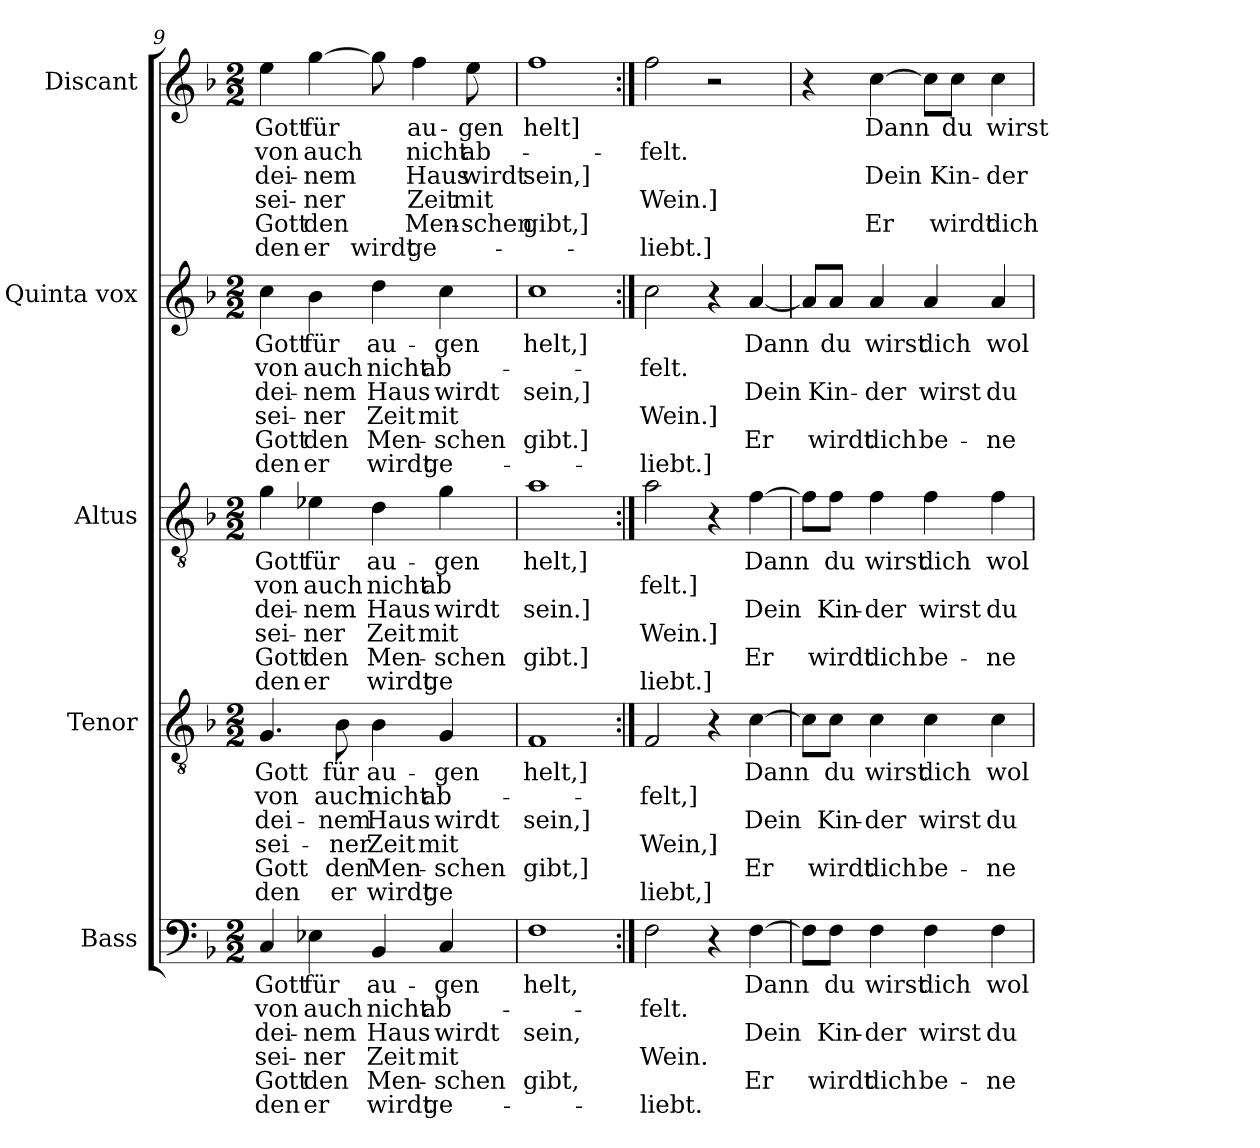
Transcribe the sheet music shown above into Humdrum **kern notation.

**kern	**text	**text	**text	**text	**text	**text	**kern	**text	**text	**text	**text	**text	**text	**kern	**text	**text	**text	**text	**text	**text	**kern	**text	**text	**text	**text	**text	**text	**kern	**text	**text	**text	**text	**text	**text
*part5	*part5	*part5	*part5	*part5	*part5	*part5	*part4	*part4	*part4	*part4	*part4	*part4	*part4	*part3	*part3	*part3	*part3	*part3	*part3	*part3	*part2	*part2	*part2	*part2	*part2	*part2	*part2	*part1	*part1	*part1	*part1	*part1	*part1	*part1
*staff5	*staff5	*staff5	*staff5	*staff5	*staff5	*staff5	*staff4	*staff4	*staff4	*staff4	*staff4	*staff4	*staff4	*staff3	*staff3	*staff3	*staff3	*staff3	*staff3	*staff3	*staff2	*staff2	*staff2	*staff2	*staff2	*staff2	*staff2	*staff1	*staff1	*staff1	*staff1	*staff1	*staff1	*staff1
*I"Bass	*	*	*	*	*	*	*I"Tenor	*	*	*	*	*	*	*I"Altus	*	*	*	*	*	*	*I"Quinta vox	*	*	*	*	*	*	*I"Discant	*	*	*	*	*	*
*I'B.	*	*	*	*	*	*	*I'T.	*	*	*	*	*	*	*I'A.	*	*	*	*	*	*	*I'Q.	*	*	*	*	*	*	*I'D.	*	*	*	*	*	*
*clefF4	*	*	*	*	*	*	*clefGv2	*	*	*	*	*	*	*clefGv2	*	*	*	*	*	*	*clefG2	*	*	*	*	*	*	*clefG2	*	*	*	*	*	*
*k[b-]	*	*	*	*	*	*	*k[b-]	*	*	*	*	*	*	*k[b-]	*	*	*	*	*	*	*k[b-]	*	*	*	*	*	*	*k[b-]	*	*	*	*	*	*
*M2/2	*	*	*	*	*	*	*M2/2	*	*	*	*	*	*	*M2/2	*	*	*	*	*	*	*M2/2	*	*	*	*	*	*	*M2/2	*	*	*	*	*	*
=9	=9	=9	=9	=9	=9	=9	=9	=9	=9	=9	=9	=9	=9	=9	=9	=9	=9	=9	=9	=9	=9	=9	=9	=9	=9	=9	=9	=9	=9	=9	=9	=9	=9	=9
!	!LO:LY:b	!LO:LY:b	!LO:LY:b	!LO:LY:b	!LO:LY:b	!LO:LY:b	!	!LO:LY:b	!LO:LY:b	!LO:LY:b	!LO:LY:b	!LO:LY:b	!LO:LY:b	!	!LO:LY:b	!LO:LY:b	!LO:LY:b	!LO:LY:b	!LO:LY:b	!LO:LY:b	!	!LO:LY:b	!LO:LY:b	!LO:LY:b	!LO:LY:b	!LO:LY:b	!LO:LY:b	!	!LO:LY:b	!LO:LY:b	!LO:LY:b	!LO:LY:b	!LO:LY:b	!LO:LY:b
4C/	Gott	-von	dei-	sei-	Gott	den	4.G/	Gott	-von	dei-	sei-	Gott	den	4g\	Gott	-von	dei-	sei-	Gott	den	4cc\	Gott	-von	dei-	sei-	Gott	den	4ee\	Gott	-von	dei-	sei-	Gott	den
!	!LO:LY:b	!LO:LY:b	!LO:LY:b	!LO:LY:b	!LO:LY:b	!LO:LY:b	!	!	!	!	!	!	!	!	!LO:LY:b	!LO:LY:b	!LO:LY:b	!LO:LY:b	!LO:LY:b	!LO:LY:b	!	!LO:LY:b	!LO:LY:b	!LO:LY:b	!LO:LY:b	!LO:LY:b	!LO:LY:b	!	!LO:LY:b	!LO:LY:b	!LO:LY:b	!LO:LY:b	!LO:LY:b	!LO:LY:b
4E-X\	für	auch	-nem	-ner	den	er	.	.	.	.	.	.	.	4e-X\	für	auch	-nem	-ner	den	er	4b-\	für	auch	-nem	-ner	den	er	[4gg\	für	auch	-nem	-ner	den	er
!	!	!	!	!	!	!	!	!LO:LY:b	!LO:LY:b	!LO:LY:b	!LO:LY:b	!LO:LY:b	!LO:LY:b	!	!	!	!	!	!	!	!	!	!	!	!	!	!	!	!	!	!	!	!	!
.	.	.	.	.	.	.	8B-\	für	auch	-nem	-ner	den	er	.	.	.	.	.	.	.	.	.	.	.	.	.	.	.	.	.	.	.	.	.
!	!LO:LY:b	!LO:LY:b	!LO:LY:b	!LO:LY:b	!LO:LY:b	!LO:LY:b	!	!LO:LY:b	!LO:LY:b	!LO:LY:b	!LO:LY:b	!LO:LY:b	!LO:LY:b	!	!LO:LY:b	!LO:LY:b	!LO:LY:b	!LO:LY:b	!LO:LY:b	!LO:LY:b	!	!LO:LY:b	!LO:LY:b	!LO:LY:b	!LO:LY:b	!LO:LY:b	!LO:LY:b	!	!	!	!	!	!	!LO:LY:b
4BB-/	au-	nicht	Haus	Zeit	Men-	wirdt	4B-\	au-	nicht	Haus	Zeit	Men-	wirdt	4d\	au-	nicht	Haus	Zeit	Men-	wirdt	4dd\	au-	nicht	Haus	Zeit	Men-	wirdt	8gg\]	.	.	.	.	.	wirdt
!	!	!	!	!	!	!	!	!	!	!	!	!	!	!	!	!	!	!	!	!	!	!	!	!	!	!	!	!	!LO:LY:b	!LO:LY:b	!LO:LY:b	!LO:LY:b	!LO:LY:b	!LO:LY:b
.	.	.	.	.	.	.	.	.	.	.	.	.	.	.	.	.	.	.	.	.	.	.	.	.	.	.	.	4ff\	au-	nicht	Haus	Zeit	Men-	ge-
!	!LO:LY:b	!LO:LY:b	!LO:LY:b	!LO:LY:b	!LO:LY:b	!LO:LY:b	!	!LO:LY:b	!LO:LY:b	!LO:LY:b	!LO:LY:b	!LO:LY:b	!LO:LY:b	!	!LO:LY:b	!LO:LY:b	!LO:LY:b	!LO:LY:b	!LO:LY:b	!LO:LY:b	!	!LO:LY:b	!LO:LY:b	!LO:LY:b	!LO:LY:b	!LO:LY:b	!LO:LY:b	!	!	!	!	!	!	!
4C/	-gen	ab-	wirdt	mit	-schen	ge-	4G/	-gen	ab-	wirdt	mit	-schen	ge	4g\	-gen	ab	wirdt	mit	-schen	ge	4cc\	-gen	ab-	wirdt	mit	-schen	ge-	.	.	.	.	.	.	.
!	!	!	!	!	!	!	!	!	!	!	!	!	!	!	!	!	!	!	!	!	!	!	!	!	!	!	!	!	!LO:LY:b	!LO:LY:b	!LO:LY:b	!LO:LY:b	!LO:LY:b	!
.	.	.	.	.	.	.	.	.	.	.	.	.	.	.	.	.	.	.	.	.	.	.	.	.	.	.	.	8ee\	-gen	ab-	wirdt	mit	-schen	.
=10	=10	=10	=10	=10	=10	=10	=10	=10	=10	=10	=10	=10	=10	=10	=10	=10	=10	=10	=10	=10	=10	=10	=10	=10	=10	=10	=10	=10	=10	=10	=10	=10	=10	=10
!	!LO:LY:b	!	!LO:LY:b	!	!LO:LY:b	!	!	!LO:LY:b	!	!LO:LY:b	!	!LO:LY:b	!	!	!LO:LY:b	!	!LO:LY:b	!	!LO:LY:b	!	!	!LO:LY:b	!	!LO:LY:b	!	!LO:LY:b	!	!	!LO:LY:b	!	!LO:LY:b	!	!LO:LY:b	!
1F	helt,	.	sein,	.	gibt,	.	1F	helt,]	.	sein,]	.	gibt,]	.	1a	helt,]	.	sein.]	.	gibt.]	.	1cc	helt,]	.	sein,]	.	gibt.]	.	1ff	helt]	.	sein,]	.	gibt,]	.
=11:|!	=11:|!	=11:|!	=11:|!	=11:|!	=11:|!	=11:|!	=11:|!	=11:|!	=11:|!	=11:|!	=11:|!	=11:|!	=11:|!	=11:|!	=11:|!	=11:|!	=11:|!	=11:|!	=11:|!	=11:|!	=11:|!	=11:|!	=11:|!	=11:|!	=11:|!	=11:|!	=11:|!	=11:|!	=11:|!	=11:|!	=11:|!	=11:|!	=11:|!	=11:|!
!	!	!LO:LY:b	!	!LO:LY:b	!	!LO:LY:b	!	!	!LO:LY:b	!	!LO:LY:b	!	!LO:LY:b	!	!	!LO:LY:b	!	!LO:LY:b	!	!LO:LY:b	!	!	!LO:LY:b	!	!LO:LY:b	!	!LO:LY:b	!	!	!LO:LY:b	!	!LO:LY:b	!	!LO:LY:b
2F\	.	-felt.	.	Wein.	.	-liebt.	2F/	.	-felt,]	.	Wein,]	.	liebt,]	2a\	.	felt.]	.	Wein.]	.	liebt.]	2cc\	.	-felt.	.	Wein.]	.	-liebt.]	2ff\	.	-felt.	.	Wein.]	.	-liebt.]
4r	.	.	.	.	.	.	4r	.	.	.	.	.	.	4r	.	.	.	.	.	.	4r	.	.	.	.	.	.	2r	.	.	.	.	.	.
!	!LO:LY:b	!	!LO:LY:b	!	!LO:LY:b	!	!	!LO:LY:b	!	!LO:LY:b	!	!LO:LY:b	!	!	!LO:LY:b	!	!LO:LY:b	!	!LO:LY:b	!	!	!LO:LY:b	!	!LO:LY:b	!	!LO:LY:b	!	!	!	!	!	!	!	!
[4F\	Dann	.	Dein	.	Er	.	[4c\	Dann	.	Dein	.	Er	.	[4f\	Dann	.	Dein	.	Er	.	[4a/	Dann	.	Dein	.	Er	.	.	.	.	.	.	.	.
!!LO:PB:g=z
=12	=12	=12	=12	=12	=12	=12	=12	=12	=12	=12	=12	=12	=12	=12	=12	=12	=12	=12	=12	=12	=12	=12	=12	=12	=12	=12	=12	=12	=12	=12	=12	=12	=12	=12
8F\L]	.	.	.	.	.	.	8c\L]	.	.	.	.	.	.	8f\L]	.	.	.	.	.	.	8a/L]	.	.	.	.	.	.	4r	.	.	.	.	.	.
!	!LO:LY:b	!	!LO:LY:b	!	!LO:LY:b	!	!	!LO:LY:b	!	!LO:LY:b	!	!LO:LY:b	!	!	!LO:LY:b	!	!LO:LY:b	!	!LO:LY:b	!	!	!LO:LY:b	!	!LO:LY:b	!	!LO:LY:b	!	!	!	!	!	!	!	!
8F\J	du	.	Kin-	.	wirdt	.	8c\J	du	.	Kin-	.	wirdt	.	8f\J	du	.	Kin-	.	wirdt	.	8a/J	du	.	Kin-	.	wirdt	.	.	.	.	.	.	.	.
!	!LO:LY:b	!	!LO:LY:b	!	!LO:LY:b	!	!	!LO:LY:b	!	!LO:LY:b	!	!LO:LY:b	!	!	!LO:LY:b	!	!LO:LY:b	!	!LO:LY:b	!	!	!LO:LY:b	!	!LO:LY:b	!	!LO:LY:b	!	!	!LO:LY:b	!	!LO:LY:b	!	!LO:LY:b	!
4F\	wirst	.	-der	.	dich	.	4c\	wirst	.	-der	.	dich	.	4f\	wirst	.	-der	.	dich	.	4a/	wirst	.	-der	.	dich	.	[4cc\	Dann	.	Dein	.	Er	.
!	!LO:LY:b	!	!LO:LY:b	!	!LO:LY:b	!	!	!LO:LY:b	!	!LO:LY:b	!	!LO:LY:b	!	!	!LO:LY:b	!	!LO:LY:b	!	!LO:LY:b	!	!	!LO:LY:b	!	!LO:LY:b	!	!LO:LY:b	!	!	!	!	!	!	!	!
4F\	dich	.	wirst	.	be-	.	4c\	dich	.	wirst	.	be-	.	4f\	dich	.	wirst	.	be-	.	4a/	dich	.	wirst	.	be-	.	8cc\L]	.	.	.	.	.	.
!	!	!	!	!	!	!	!	!	!	!	!	!	!	!	!	!	!	!	!	!	!	!	!	!	!	!	!	!	!LO:LY:b	!	!LO:LY:b	!	!LO:LY:b	!
.	.	.	.	.	.	.	.	.	.	.	.	.	.	.	.	.	.	.	.	.	.	.	.	.	.	.	.	8cc\J	du	.	Kin-	.	wirdt	.
!	!LO:LY:b	!	!LO:LY:b	!	!LO:LY:b	!	!	!LO:LY:b	!	!LO:LY:b	!	!LO:LY:b	!	!	!LO:LY:b	!	!LO:LY:b	!	!LO:LY:b	!	!	!LO:LY:b	!	!LO:LY:b	!	!LO:LY:b	!	!	!LO:LY:b	!	!LO:LY:b	!	!LO:LY:b	!
4F\	wol	.	du	.	-ne-	.	4c\	wol	.	du	.	-ne-	.	4f\	wol	.	du	.	-ne-	.	4a/	wol	.	du	.	-ne-	.	4cc\	wirst	.	-der	.	dich	.
=	=	=	=	=	=	=	=	=	=	=	=	=	=	=	=	=	=	=	=	=	=	=	=	=	=	=	=	=	=	=	=	=	=	=
*-	*-	*-	*-	*-	*-	*-	*-	*-	*-	*-	*-	*-	*-	*-	*-	*-	*-	*-	*-	*-	*-	*-	*-	*-	*-	*-	*-	*-	*-	*-	*-	*-	*-	*-
